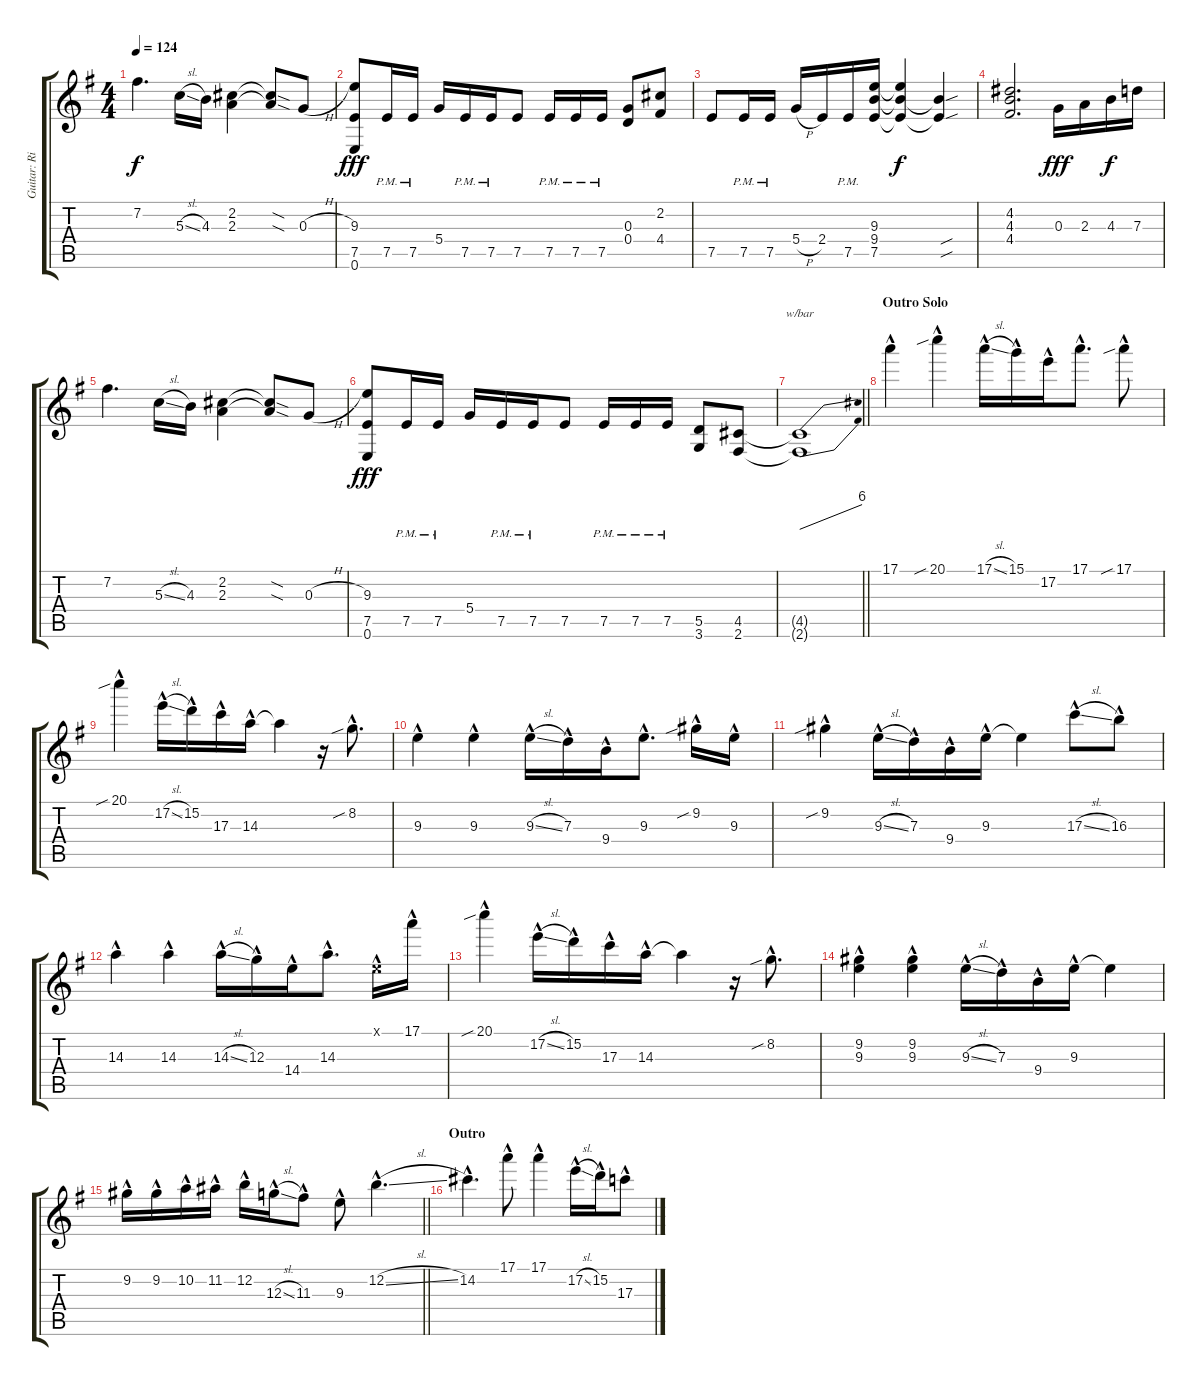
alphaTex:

\track ("Guitar: Ricky" "Guitar: Ri") {instrument overdrivenguitar}
\staff {score tabs}
\tuning (E4 B3 G3 D3 A2 E2) {hide}
\ts (4 4)
\tempo 124
\clef g2
\ks g
7.2.4{d dy f} 5.3{sl}.16 4.3.16 (2.2 2.3).4 (2.2{sod t} 2.3{sod t}).8 0.3{h}.8 |
(9.3 7.5 0.6).8{dy fff} 7.5{pm}.16 7.5{pm}.16 5.4.16 7.5{pm}.16 7.5{pm}.16 7.5.8 7.5{pm}.16 7.5{pm}.16 7.5{pm}.16 (0.3 0.4).8 (2.2 4.4).8 |
7.5.8 7.5{pm}.16 7.5{pm}.16 5.4{h}.16 2.4.16 7.5{pm}.16 (9.3 9.4 7.5).16 (9.3{t} 9.4{t} 7.5{t}).4{dy f} (9.4{sou t} 7.5{sou t}).4 |
(4.2 4.3 4.4).2{d} 0.3.16{dy fff} 2.3.16 4.3.16{dy f} 7.3.16 |
7.2.4{d} 5.3{sl}.16 4.3.16 (2.2 2.3).4 (2.2{sod t} 2.3{sod t}).8 0.3{h}.8 |
(9.3 7.5 0.6).8{dy fff} 7.5{pm}.16 7.5{pm}.16 5.4.16 7.5{pm}.16 7.5{pm}.16 7.5.8 7.5{pm}.16 7.5{pm}.16 7.5{pm}.16 (5.5 3.6).8 (4.5 2.6).8 |
\barLineRight lightlight
(4.5{t} 2.6{t}).1{tbe (dive default 0 0 60 24)} |
\section ("" "Outro Solo")
17.1{hac}.4 20.1{sib hac}.4 17.1{sl hac}.16 15.1{hac}.16 17.2{hac}.16 17.1{hac}.8{d} 17.1{sib hac}.8 |
20.1{sib hac}.4 17.2{sl hac}.16 15.2{hac}.16 17.3{hac}.16 14.3{hac}.16 14.3{t}.4 r.16 8.2{sib hac}.8{d} |
9.3{hac}.4 9.3{hac}.4 9.3{sl hac}.16 7.3{hac}.16 9.4{hac}.16 9.3{hac}.8{d} 9.2{sib hac}.16 9.3{hac}.16 |
9.2{sib hac}.4 9.3{sl hac}.16 7.3{hac}.16 9.4{hac}.16 9.3{hac}.16 9.3{t}.4 17.3{sl hac}.8 16.3{hac}.8 |
14.3{hac}.4 14.3{hac}.4 14.3{sl hac}.16 12.3{hac}.16 14.4{hac}.16 14.3{hac}.8{d} 0.1{hac x}.16 17.1{hac}.16 |
20.1{sib hac}.4 17.2{sl hac}.16 15.2{hac}.16 17.3{hac}.16 14.3{hac}.16 14.3{t}.4 r.16 8.2{sib hac}.8{d} |
(9.2{hac} 9.3{hac}).4 (9.2{hac} 9.3{hac}).4 9.3{sl hac}.16 7.3{hac}.16 9.4{hac}.16 9.3{hac}.16 9.3{t}.4 |
\barLineRight lightlight
9.2{hac}.16 9.2{hac}.16 10.2{hac}.16 11.2{hac}.16 12.2{hac}.16 12.3{sl hac}.16 11.3{hac}.8 9.3{hac}.8 12.2{sl hac}.4{d} |
\section ("" "Outro")
14.2{hac}.4{d} 17.1{hac}.8 17.1{hac}.4 17.2{sl hac}.16 15.2{hac}.16 17.3{hac}.8
